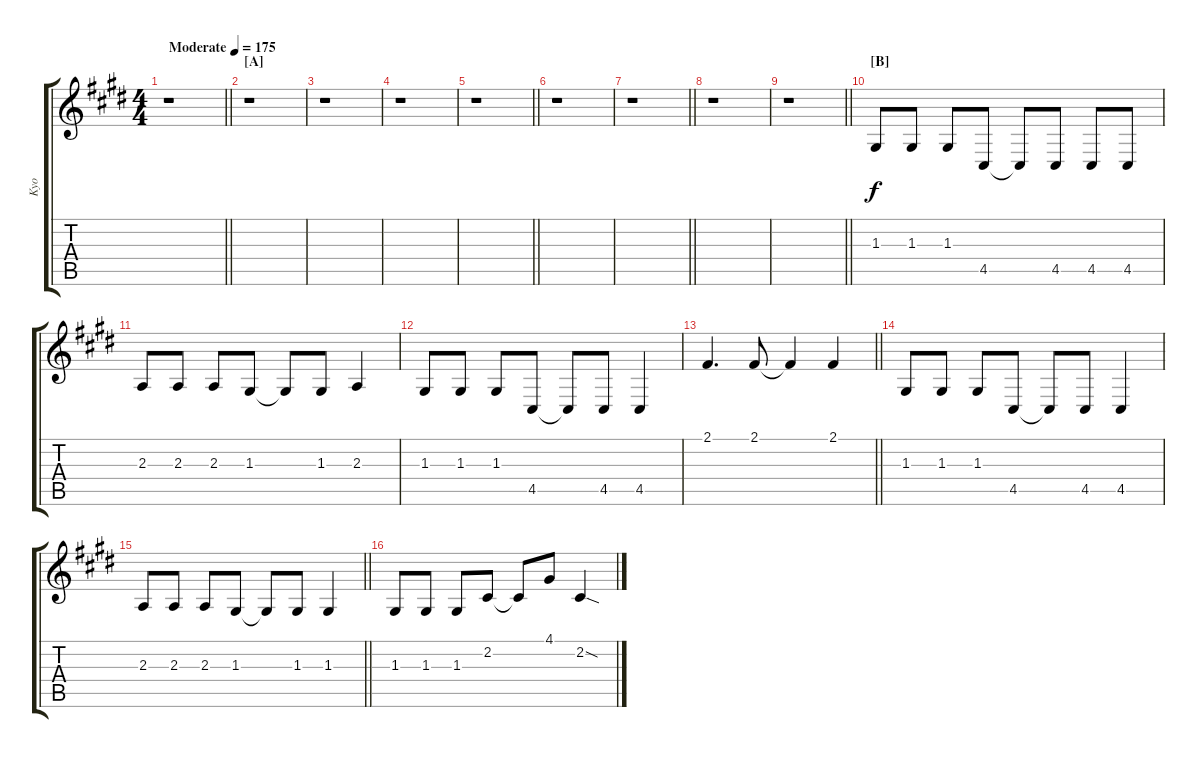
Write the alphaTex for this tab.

\track ("Kyo" "Kyo") {instrument synthbrass2}
\staff {score tabs}
\tuning (E4 B3 G3 D3 A2 E2) {hide}
\ts (4 4)
\tempo (175 "Moderate")
\clef g2
\barLineRight lightlight
\ks c#minor
r.1{dy f instrument synthbrass2} |
\section ("" "[A]")
r.1 |
r.1 |
r.1 |
\barLineRight lightlight
r.1 |
r.1 |
\barLineRight lightlight
r.1 |
r.1 |
\barLineRight lightlight
r.1 |
\section ("" "[B]")
1.3.8 1.3.8 1.3.8 4.5.8 4.5{t}.8 4.5.8 4.5.8 4.5.8 |
2.3.8 2.3.8 2.3.8 1.3.8 1.3{t}.8 1.3.8 2.3.4 |
1.3.8 1.3.8 1.3.8 4.5.8 4.5{t}.8 4.5.8 4.5.4 |
\barLineRight lightlight
2.1.4{d} 2.1.8 2.1{t}.4 2.1.4 |
1.3.8 1.3.8 1.3.8 4.5.8 4.5{t}.8 4.5.8 4.5.4 |
\barLineRight lightlight
2.3.8 2.3.8 2.3.8 1.3.8 1.3{t}.8 1.3.8 1.3.4 |
1.3.8 1.3.8 1.3.8 2.2.8 2.2{t}.8 4.1.8 2.2{sod}.4
